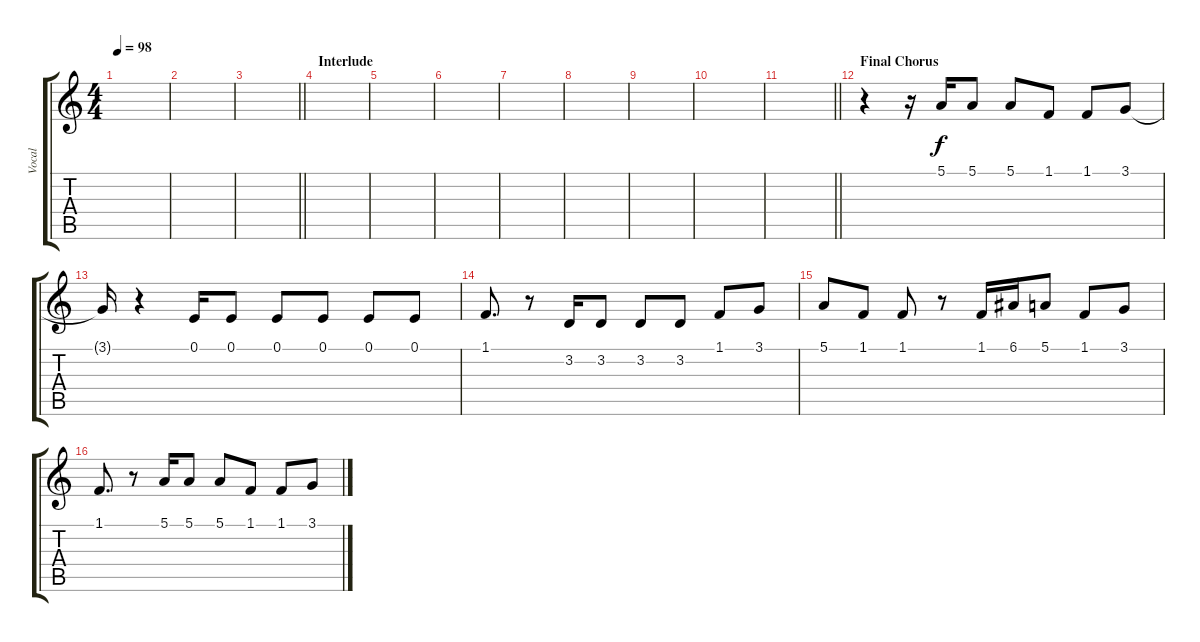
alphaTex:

\track ("Vocal" "Vocal") {instrument lead6voice}
\staff {score tabs}
\tuning (E4 B3 G3 D3 A2 E2) {hide}
\ts (4 4)
\tempo 98
\clef g2
\ks c
|
|
\barLineRight lightlight
|
\section ("" "Interlude")
|
|
|
|
|
|
|
\barLineRight lightlight
|
\section ("" "Final Chorus")
r.4 r.16 5.1.16 5.1.8 5.1.8 1.1.8 1.1.8 3.1.8 |
3.1{t}.16 r.4 0.1.16 0.1.8 0.1.8 0.1.8 0.1.8 0.1.8 |
1.1.8{d} r.8 3.2.16 3.2.8 3.2.8 3.2.8 1.1.8 3.1.8 |
5.1.8 1.1.8 1.1.8 r.8 1.1.16 6.1.16 5.1.8 1.1.8 3.1.8 |
1.1.8{d} r.8 5.1.16 5.1.8 5.1.8 1.1.8 1.1.8 3.1.8
